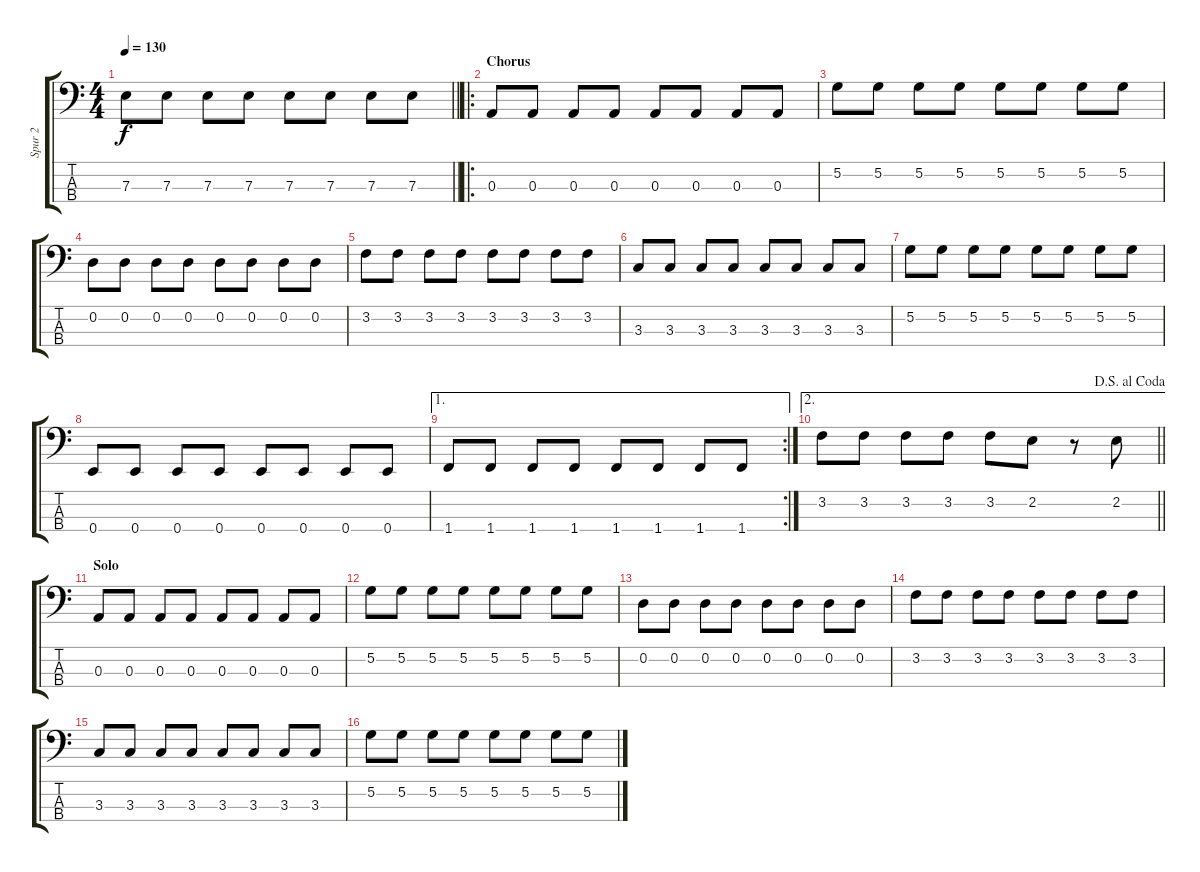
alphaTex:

\track ("Spur 2" "Spur 2") {instrument electricbassfinger}
\staff {score tabs}
\tuning (G2 D2 A1 E1) {hide}
\ts (4 4)
\tempo 130
\clef f4
\barLineRight lightlight
\ks c
7.3.8{dy f} 7.3.8 7.3.8 7.3.8 7.3.8 7.3.8 7.3.8 7.3.8 |
\ro
\section ("" "Chorus")
0.3.8 0.3.8 0.3.8 0.3.8 0.3.8 0.3.8 0.3.8 0.3.8 |
5.2.8 5.2.8 5.2.8 5.2.8 5.2.8 5.2.8 5.2.8 5.2.8 |
0.2.8 0.2.8 0.2.8 0.2.8 0.2.8 0.2.8 0.2.8 0.2.8 |
3.2.8 3.2.8 3.2.8 3.2.8 3.2.8 3.2.8 3.2.8 3.2.8 |
3.3.8 3.3.8 3.3.8 3.3.8 3.3.8 3.3.8 3.3.8 3.3.8 |
5.2.8 5.2.8 5.2.8 5.2.8 5.2.8 5.2.8 5.2.8 5.2.8 |
0.4.8 0.4.8 0.4.8 0.4.8 0.4.8 0.4.8 0.4.8 0.4.8 |
\ae 1
\rc 2
1.4.8 1.4.8 1.4.8 1.4.8 1.4.8 1.4.8 1.4.8 1.4.8 |
\ae 2
\jump dalsegnoalcoda
\barLineRight lightlight
3.2.8 3.2.8 3.2.8 3.2.8 3.2.8 2.2.8 r.8 2.2.8 |
\section ("" "Solo")
0.3.8 0.3.8 0.3.8 0.3.8 0.3.8 0.3.8 0.3.8 0.3.8 |
5.2.8 5.2.8 5.2.8 5.2.8 5.2.8 5.2.8 5.2.8 5.2.8 |
0.2.8 0.2.8 0.2.8 0.2.8 0.2.8 0.2.8 0.2.8 0.2.8 |
3.2.8 3.2.8 3.2.8 3.2.8 3.2.8 3.2.8 3.2.8 3.2.8 |
3.3.8 3.3.8 3.3.8 3.3.8 3.3.8 3.3.8 3.3.8 3.3.8 |
5.2.8 5.2.8 5.2.8 5.2.8 5.2.8 5.2.8 5.2.8 5.2.8
